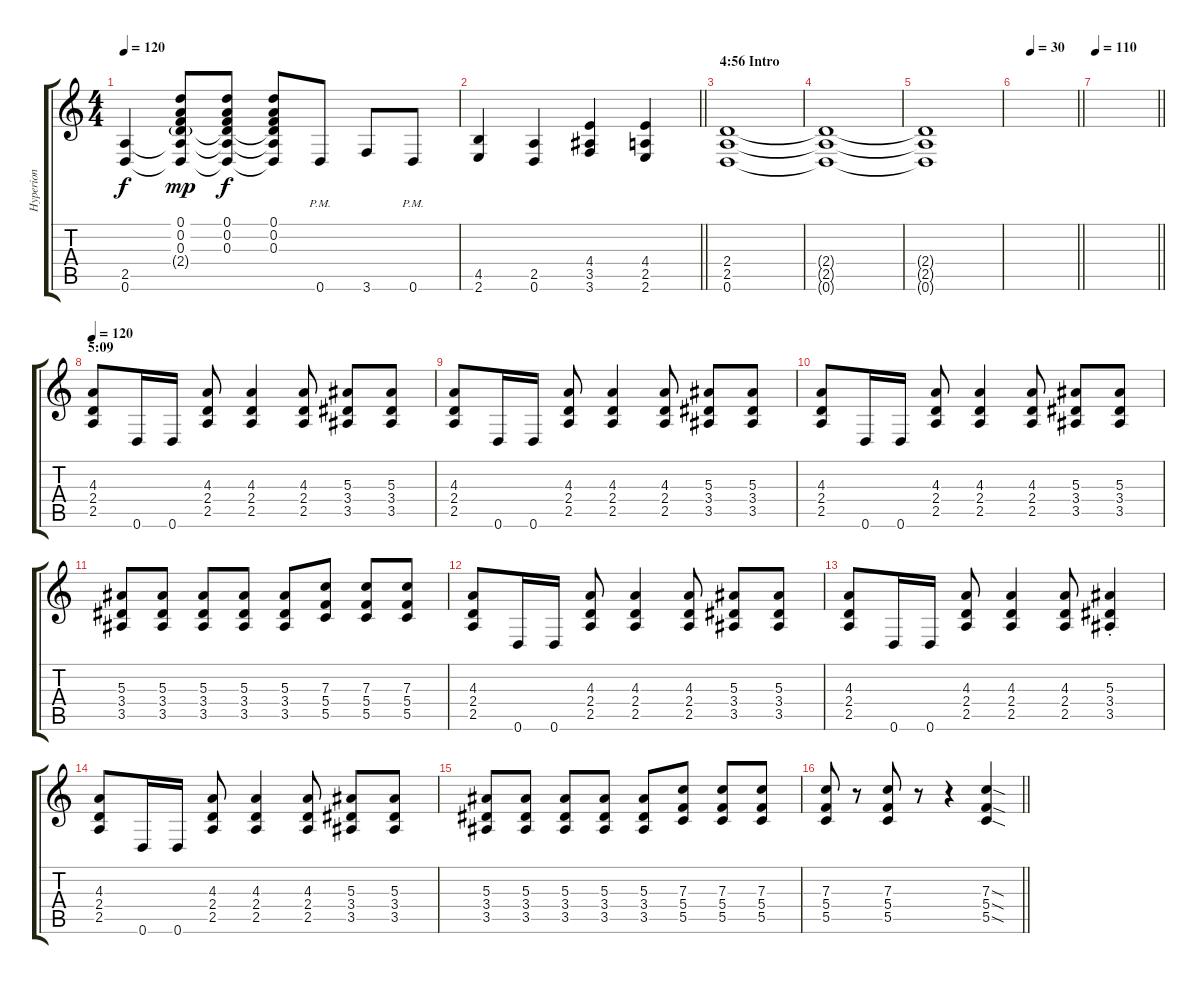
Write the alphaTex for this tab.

\track ("Hyperion" "Hyperion") {instrument distortionguitar}
\staff {score tabs}
\tuning (D4 A3 F3 C3 G2 D2) {hide}
\ts (4 4)
\tempo 120
\clef g2
\ks c
(2.5 0.6).4{dy f} (0.1 0.2 0.3 2.4{g} 2.5{t} 0.6{t}).8{dy mp} (0.1 0.2 0.3 2.4{t} 2.5{t} 0.6{t}).8{dy f} (0.1 0.2 0.3 2.4{t} 2.5{t} 0.6{t}).8 0.6{pm}.8 3.6.8 0.6{pm}.8 |
\barLineRight lightlight
(4.5 2.6).4 (2.5 0.6).4 (4.4 3.5 3.6).4 (4.4 2.5 2.6).4 |
\section ("" "4:56 Intro")
(2.4 2.5 0.6).1 |
(2.4{t} 2.5{t} 0.6{t}).1{volume 0} |
(2.4{t} 2.5{t} 0.6{t}).1 |
\tempo (30 0.25)
\barLineRight lightlight
|
\tempo 110
\barLineRight lightlight
|
\section ("" "5:09")
\tempo 120
(4.3 2.4 2.5).8{volume 13} 0.6.16 0.6.16 (4.3 2.4 2.5).8 (4.3 2.4 2.5).4 (4.3 2.4 2.5).8 (5.3 3.4 3.5).8 (5.3 3.4 3.5).8 |
(4.3 2.4 2.5).8 0.6.16 0.6.16 (4.3 2.4 2.5).8 (4.3 2.4 2.5).4 (4.3 2.4 2.5).8 (5.3 3.4 3.5).8 (5.3 3.4 3.5).8 |
(4.3 2.4 2.5).8 0.6.16 0.6.16 (4.3 2.4 2.5).8 (4.3 2.4 2.5).4 (4.3 2.4 2.5).8 (5.3 3.4 3.5).8 (5.3 3.4 3.5).8 |
(5.3 3.4 3.5).8 (5.3 3.4 3.5).8 (5.3 3.4 3.5).8 (5.3 3.4 3.5).8 (5.3 3.4 3.5).8 (7.3 5.4 5.5).8 (7.3 5.4 5.5).8 (7.3 5.4 5.5).8 |
(4.3 2.4 2.5).8 0.6.16 0.6.16 (4.3 2.4 2.5).8 (4.3 2.4 2.5).4 (4.3 2.4 2.5).8 (5.3 3.4 3.5).8 (5.3 3.4 3.5).8 |
(4.3 2.4 2.5).8 0.6.16 0.6.16 (4.3 2.4 2.5).8 (4.3 2.4 2.5).4 (4.3 2.4 2.5).8 (5.3{st} 3.4{st} 3.5{st}).4 |
(4.3 2.4 2.5).8 0.6.16 0.6.16 (4.3 2.4 2.5).8 (4.3 2.4 2.5).4 (4.3 2.4 2.5).8 (5.3 3.4 3.5).8 (5.3 3.4 3.5).8 |
(5.3 3.4 3.5).8 (5.3 3.4 3.5).8 (5.3 3.4 3.5).8 (5.3 3.4 3.5).8 (5.3 3.4 3.5).8 (7.3 5.4 5.5).8 (7.3 5.4 5.5).8 (7.3 5.4 5.5).8 |
\barLineRight lightlight
(7.3 5.4 5.5).8 r.8 (7.3 5.4 5.5).8 r.8 r.4 (7.3{sod} 5.4{sod} 5.5{sod}).4
